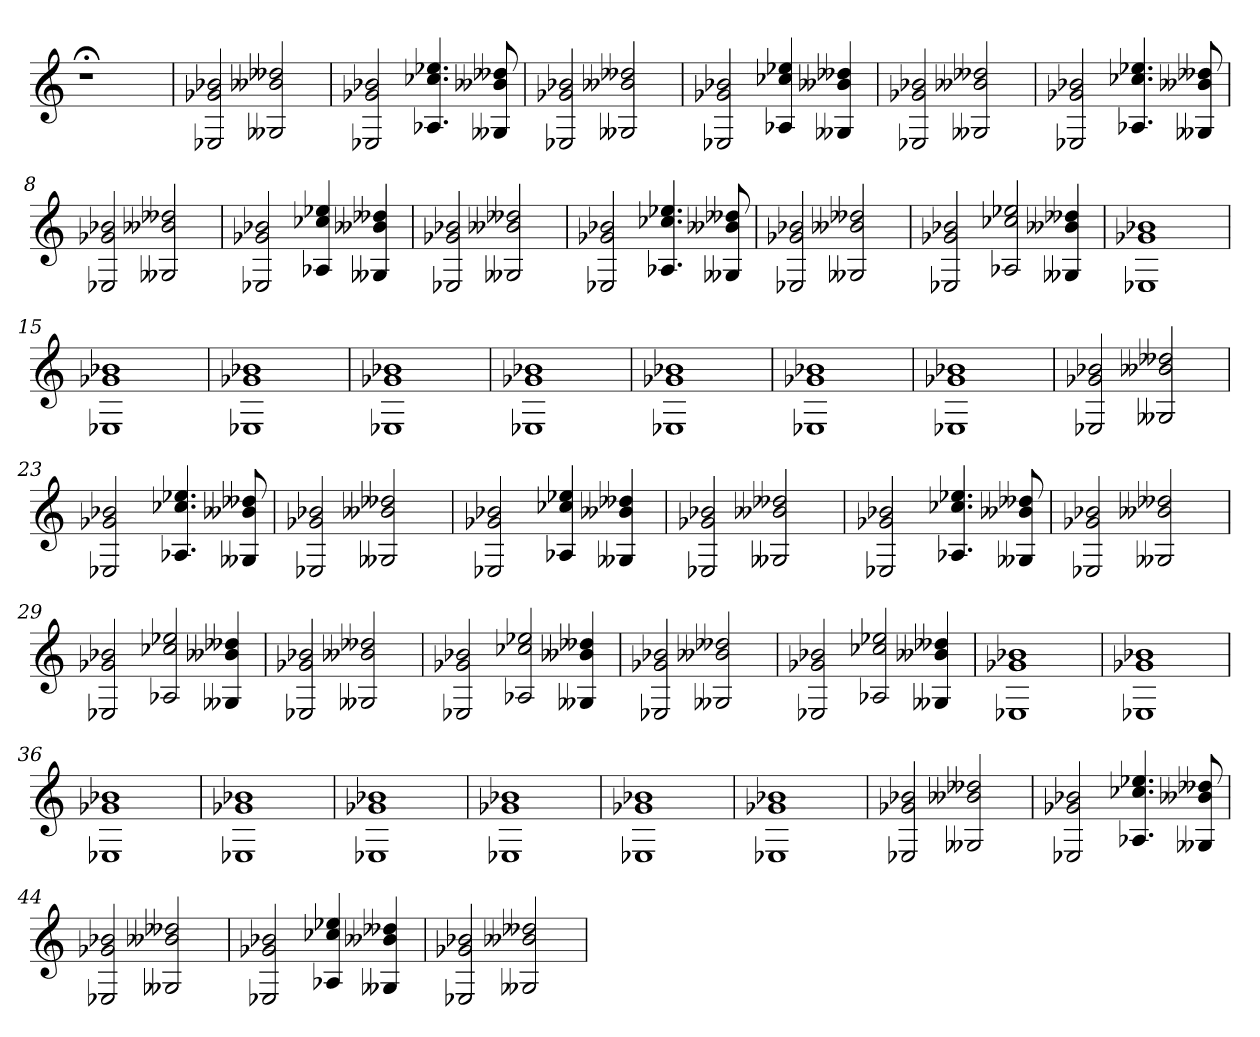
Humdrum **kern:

**kern
*part1
*staff1
=
1r;<
=1
1r
=2
2E-X 2g-X 2b-X
2G--X 2b--X 2dd--X
=3
2E-X 2g-X 2b-X
4.A-X 4.cc-X 4.ee-X
8G--X 8b--X 8dd--X
=4
2E-X 2g-X 2b-X
2G--X 2b--X 2dd--X
=5
2E-X 2g-X 2b-X
4A-X 4cc-X 4ee-X
4G--X 4b--X 4dd--X
=6
2E-X 2g-X 2b-X
2G--X 2b--X 2dd--X
=7
2E-X 2g-X 2b-X
4.A-X 4.cc-X 4.ee-X
8G--X 8b--X 8dd--X
=8
2E-X 2g-X 2b-X
2G--X 2b--X 2dd--X
=9
2E-X 2g-X 2b-X
4A-X 4cc-X 4ee-X
4G--X 4b--X 4dd--X
=10
2E-X 2g-X 2b-X
2G--X 2b--X 2dd--X
=11
2E-X 2g-X 2b-X
4.A-X 4.cc-X 4.ee-X
8G--X 8b--X 8dd--X
=12
2E-X 2g-X 2b-X
2G--X 2b--X 2dd--X
=13
2E-X 2g-X 2b-X
2A-X 2cc-X 2ee-X
4G--X 4b--X 4dd--X
=14
1E-X 1g-X 1b-X
=15
1E-X 1g-X 1b-X
=16
1E-X 1g-X 1b-X
=17
1E-X 1g-X 1b-X
=18
1E-X 1g-X 1b-X
=19
1E-X 1g-X 1b-X
=20
1E-X 1g-X 1b-X
=21
1E-X 1g-X 1b-X
=22
2E-X 2g-X 2b-X
2G--X 2b--X 2dd--X
=23
2E-X 2g-X 2b-X
4.A-X 4.cc-X 4.ee-X
8G--X 8b--X 8dd--X
=24
2E-X 2g-X 2b-X
2G--X 2b--X 2dd--X
=25
2E-X 2g-X 2b-X
4A-X 4cc-X 4ee-X
4G--X 4b--X 4dd--X
=26
2E-X 2g-X 2b-X
2G--X 2b--X 2dd--X
=27
2E-X 2g-X 2b-X
4.A-X 4.cc-X 4.ee-X
8G--X 8b--X 8dd--X
=28
2E-X 2g-X 2b-X
2G--X 2b--X 2dd--X
=29
2E-X 2g-X 2b-X
2A-X 2cc-X 2ee-X
4G--X 4b--X 4dd--X
=30
2E-X 2g-X 2b-X
2G--X 2b--X 2dd--X
=31
2E-X 2g-X 2b-X
2A-X 2cc-X 2ee-X
4G--X 4b--X 4dd--X
=32
2E-X 2g-X 2b-X
2G--X 2b--X 2dd--X
=33
2E-X 2g-X 2b-X
2A-X 2cc-X 2ee-X
4G--X 4b--X 4dd--X
=34
1E-X 1g-X 1b-X
=35
1E-X 1g-X 1b-X
=36
1E-X 1g-X 1b-X
=37
1E-X 1g-X 1b-X
=38
1E-X 1g-X 1b-X
=39
1E-X 1g-X 1b-X
=40
1E-X 1g-X 1b-X
=41
1E-X 1g-X 1b-X
=42
2E-X 2g-X 2b-X
2G--X 2b--X 2dd--X
=43
2E-X 2g-X 2b-X
4.A-X 4.cc-X 4.ee-X
8G--X 8b--X 8dd--X
=44
2E-X 2g-X 2b-X
2G--X 2b--X 2dd--X
=45
2E-X 2g-X 2b-X
4A-X 4cc-X 4ee-X
4G--X 4b--X 4dd--X
=46
2E-X 2g-X 2b-X
2G--X 2b--X 2dd--X
=
*-
